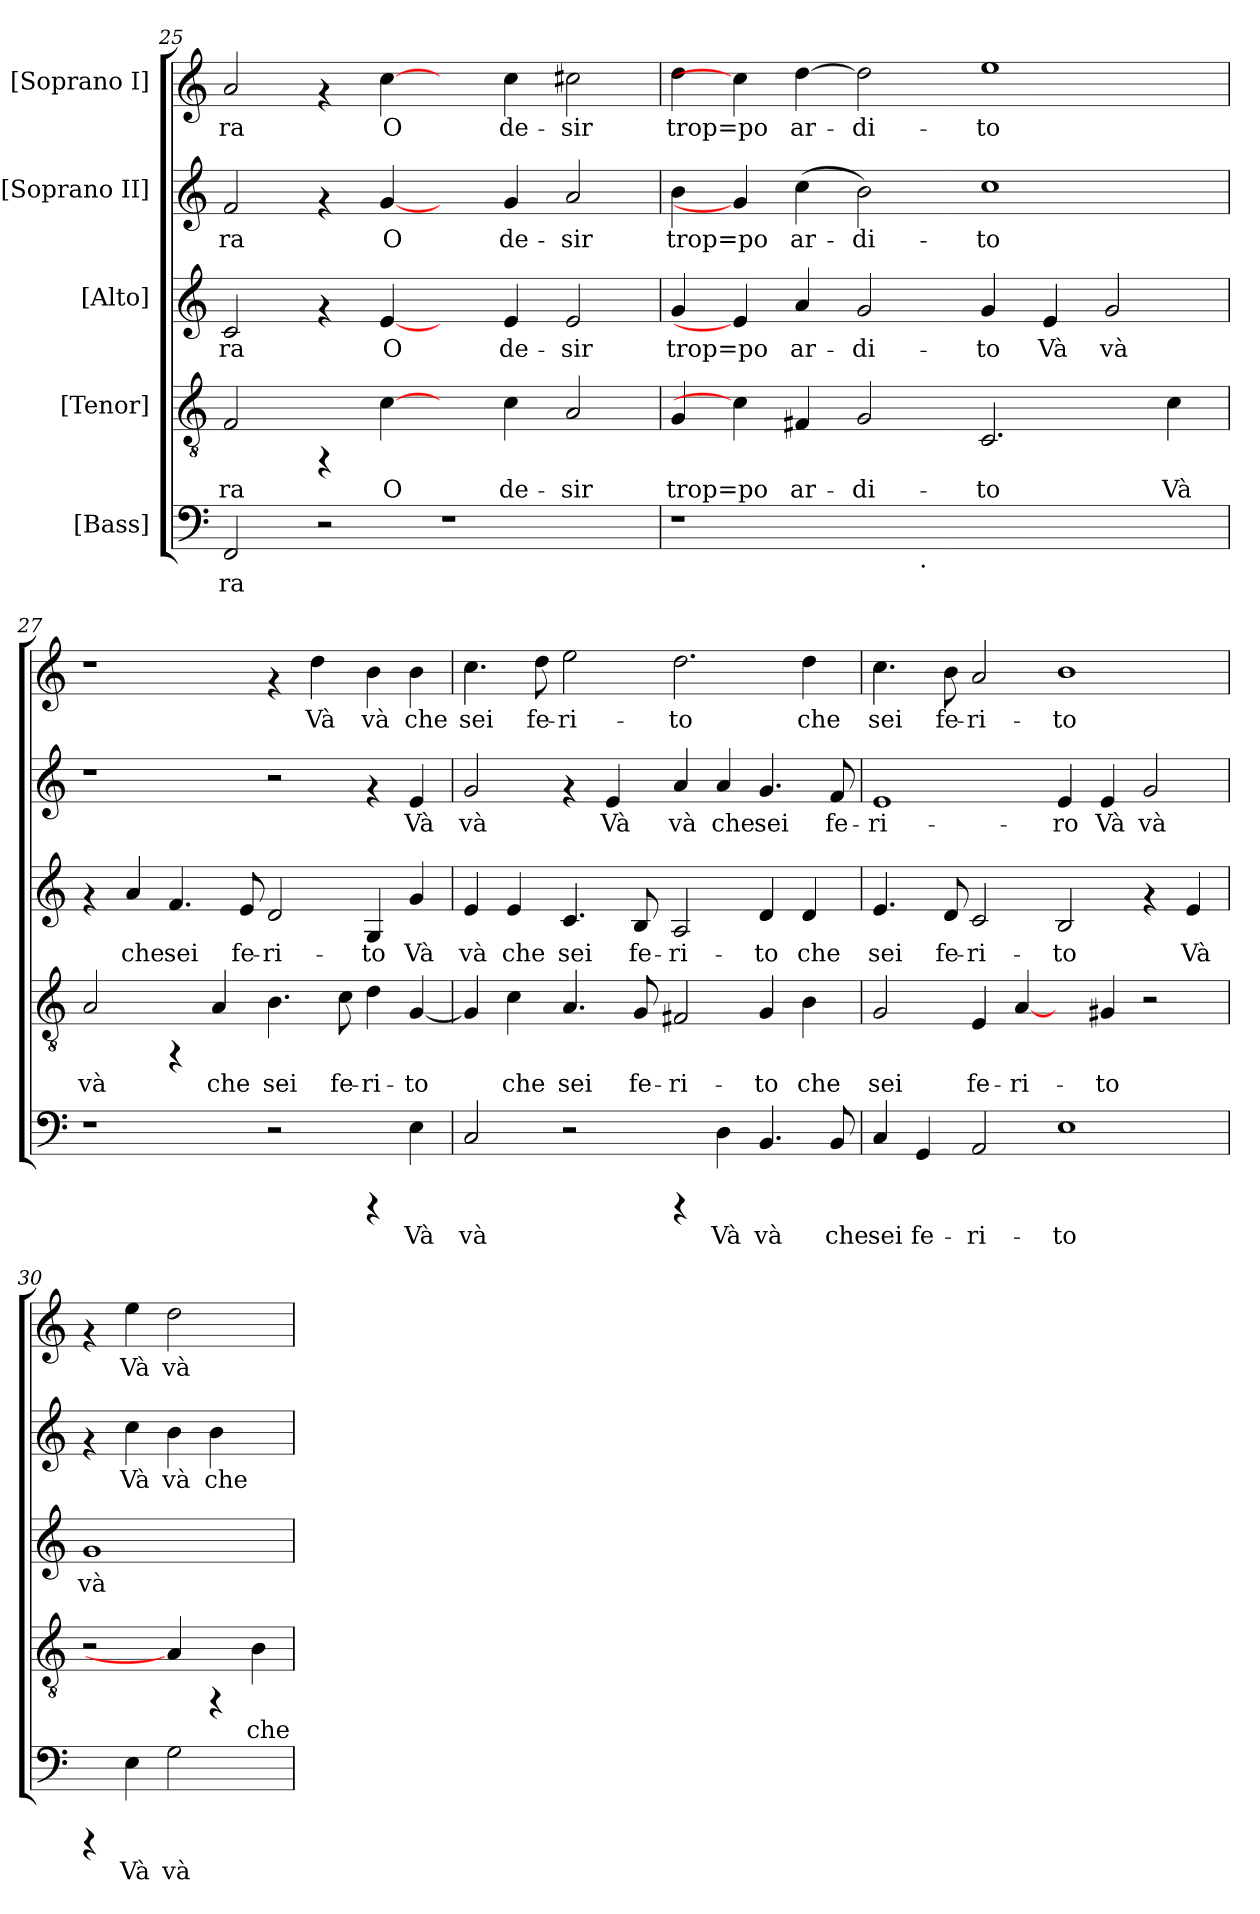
**kern	**text	**kern	**text	**kern	**text	**kern	**text	**kern	**text
*part5	*part5	*part4	*part4	*part3	*part3	*part2	*part2	*part1	*part1
*staff5	*staff5	*staff4	*staff4	*staff3	*staff3	*staff2	*staff2	*staff1	*staff1
*I"[Bass]	*	*I"[Tenor]	*	*I"[Alto]	*	*I"[Soprano II]	*	*I"[Soprano I]	*
*clefF4	*	*clefGv2	*	*clefG2	*	*clefG2	*	*clefG2	*
*k[]	*	*k[]	*	*k[]	*	*k[]	*	*k[]	*
*C:	*	*C:	*	*C:	*	*C:	*	*C:	*
=25	=25	=25	=25	=25	=25	=25	=25	=25	=25
!	!LO:LY:b:cj	!	!LO:LY:b:cj	!	!LO:LY:b:cj	!	!LO:LY:b:cj	!	!LO:LY:b:cj
2FF/	-ra	2F/	-ra	2c/	-ra	2f/	-ra	2a/	-ra
2r	.	4rFF	.	4rf	.	4rf	.	4rf	.
!	!	!	!LO:LY:b:cj	!	!LO:LY:b:cj	!	!LO:LY:b:cj	!	!LO:LY:b:cj
.	.	[4c\	O	[4e/	O	[4g/	O	[4cc\	O
1r	.	4ryy	.	4ryy	.	4ryy	.	4ryy	.
!	!	!	!LO:LY:b:cj	!	!LO:LY:b:cj	!	!LO:LY:b:cj	!	!LO:LY:b:cj
.	.	4c\	de-	4e/	de-	4g/	de-	4cc\	de-
!	!	!	!LO:LY:b:cj	!	!LO:LY:b:cj	!	!LO:LY:b:cj	!	!LO:LY:b:cj
.	.	2A/	-sir	2e/	-sir	2a/	-sir	2cc#X\	-sir
!!LO:PB:g=z
=26	=26	=26	=26	=26	=26	=26	=26	=26	=26
!	!	!	!LO:LY:b:cj	!	!LO:LY:b:cj	!	!LO:LY:b:cj	!	!LO:LY:b:cj
1r	.	4G/	trop=po	4g/	trop=po	4b\	trop=po	4dd\	trop=po
.	.	4c\]	.	4e/]	.	4g/]	.	4cc\]	.
!	!	!	!LO:LY:b:cj	!	!LO:LY:b:cj	!	!LO:LY:b:cj	!	!LO:LY:b:cj
.	.	4F#X/	ar-	4a/	ar-	(<4cc\	ar-	[<4dd\	ar-
!	!	!	!LO:LY:b:cj	!	!LO:LY:b:cj	!	!LO:LY:b:cj	!	!LO:LY:b:cj
.	.	2G/	-di-	2g/	-di-	2b\)	-di-	2dd\]	-di-
!LO:TX:b:t=.	!	!	!	!	!	!	!	!	!
1ryy	.	.	.	.	.	.	.	.	.
!	!	!	!LO:LY:b:cj	!	!LO:LY:b:cj	!	!LO:LY:b:cj	!	!LO:LY:b:cj
.	.	2.C/	-to	4g/	-to	1cc	-to	1ee	-to
!	!	!	!	!	!LO:LY:b:cj	!	!	!	!
.	.	.	.	4e/	Và	.	.	.	.
!	!	!	!	!	!LO:LY:b:cj	!	!	!	!
.	.	.	.	2g/	và	.	.	.	.
!	!	!	!LO:LY:b:cj	!	!	!	!	!	!
4ryy	.	4c\	Và	.	.	.	.	.	.
=27	=27	=27	=27	=27	=27	=27	=27	=27	=27
!	!	!	!LO:LY:b:cj	!	!	!	!	!	!
1r	.	2A/	và	4rf	.	1r	.	1r	.
!	!	!	!	!	!LO:LY:b:cj	!	!	!	!
.	.	.	.	4a/	che	.	.	.	.
!	!	!	!	!	!LO:LY:b:cj	!	!	!	!
.	.	4rFF	.	4.f/	sei	.	.	.	.
!	!	!	!LO:LY:b:cj	!	!	!	!	!	!
.	.	4A/	che	.	.	.	.	.	.
!	!	!	!	!	!LO:LY:b:cj	!	!	!	!
.	.	.	.	8e/	fe-	.	.	.	.
!	!	!	!LO:LY:b:cj	!	!LO:LY:b:cj	!	!	!	!
2r	.	4.B\	sei	2d/	-ri-	2r	.	4rf	.
!	!	!	!	!	!	!	!	!	!LO:LY:b:cj
.	.	.	.	.	.	.	.	4dd\	Và
!	!	!	!LO:LY:b:cj	!	!	!	!	!	!
.	.	8c\	fe-	.	.	.	.	.	.
!	!	!	!LO:LY:b:cj	!	!LO:LY:b:cj	!	!	!	!LO:LY:b:cj
4rCCC	.	4d\	-ri-	4G/	-to	4rf	.	4b\	và
!	!LO:LY:b:cj	!	!LO:LY:b:cj	!	!LO:LY:b:cj	!	!LO:LY:b:cj	!	!LO:LY:b:cj
4E\	Và	[<4G/	-to	4g/	Và	4e/	Và	4b\	che
=28	=28	=28	=28	=28	=28	=28	=28	=28	=28
!	!LO:LY:b:cj	!	!LO:LY:b:cj	!	!LO:LY:b:cj	!	!LO:LY:b:cj	!	!LO:LY:b:cj
2C/	và	4G/]	.	4e/	và	2g/	và	4.cc\	sei
!	!	!	!LO:LY:b:cj	!	!LO:LY:b:cj	!	!	!	!
.	.	4c\	che	4e/	che	.	.	.	.
!	!	!	!	!	!	!	!	!	!LO:LY:b:cj
.	.	.	.	.	.	.	.	8dd\	fe-
!	!	!	!LO:LY:b:cj	!	!LO:LY:b:cj	!	!	!	!LO:LY:b:cj
2r	.	4.A/	sei	4.c/	sei	4rf	.	2ee\	-ri-
!	!	!	!	!	!	!	!LO:LY:b:cj	!	!
.	.	.	.	.	.	4e/	Và	.	.
!	!	!	!LO:LY:b:cj	!	!LO:LY:b:cj	!	!	!	!
.	.	8G/	fe-	8B/	fe-	.	.	.	.
!	!	!	!LO:LY:b:cj	!	!LO:LY:b:cj	!	!LO:LY:b:cj	!	!LO:LY:b:cj
4rCCC	.	2F#X/	-ri-	2A/	-ri-	4a/	và	2.dd\	-to
!	!LO:LY:b:cj	!	!	!	!	!	!LO:LY:b:cj	!	!
4D\	Và	.	.	.	.	4a/	che	.	.
!	!LO:LY:b:cj	!	!LO:LY:b:cj	!	!LO:LY:b:cj	!	!LO:LY:b:cj	!	!
4.BB/	và	4G/	-to	4d/	-to	4.g/	sei	.	.
!	!	!	!LO:LY:b:cj	!	!LO:LY:b:cj	!	!	!	!LO:LY:b:cj
.	.	4B\	che	4d/	che	.	.	4dd\	che
!	!LO:LY:b:cj	!	!	!	!	!	!LO:LY:b:cj	!	!
8BB/	che	.	.	.	.	8f/	fe-	.	.
!!LO:PB:g=z
=29	=29	=29	=29	=29	=29	=29	=29	=29	=29
!	!LO:LY:b:cj	!	!LO:LY:b:cj	!	!LO:LY:b:cj	!	!LO:LY:b:cj	!	!LO:LY:b:cj
4C/	sei	2G/	sei	4.e/	sei	1e	-ri-	4.cc\	sei
!	!LO:LY:b:cj	!	!	!	!	!	!	!	!
4GG/	fe-	.	.	.	.	.	.	.	.
!	!	!	!	!	!LO:LY:b:cj	!	!	!	!LO:LY:b:cj
.	.	.	.	8d/	fe-	.	.	8b\	fe-
!	!LO:LY:b:cj	!	!LO:LY:b:cj	!	!LO:LY:b:cj	!	!	!	!LO:LY:b:cj
2AA/	-ri-	4E/	fe-	2c/	-ri-	.	.	2a/	-ri-
!	!	!	!LO:LY:b:cj	!	!	!	!	!	!
.	.	[4A/	-ri-	.	.	.	.	.	.
!	!LO:LY:b:cj	!	!	!	!LO:LY:b:cj	!	!LO:LY:b:cj	!	!LO:LY:b:cj
1E	-to	4ryy	.	2B/	-to	4e/	-ro	1b	-to
!	!	!	!LO:LY:b:cj	!	!	!	!LO:LY:b:cj	!	!
.	.	4G#X/	-to	.	.	4e/	Và	.	.
!	!	!	!	!	!	!	!LO:LY:b:cj	!	!
.	.	2r	.	4rf	.	2g/	và	.	.
!	!	!	!	!	!LO:LY:b:cj	!	!	!	!
.	.	.	.	4e/	Và	.	.	.	.
=30	=30	=30	=30	=30	=30	=30	=30	=30	=30
!	!	!	!	!	!LO:LY:b:cj	!	!	!	!
4rCCC	.	2r	.	1g	và	4rf	.	4rf	.
!	!LO:LY:b:cj	!	!	!	!	!	!LO:LY:b:cj	!	!LO:LY:b:cj
4E\	Và	.	.	.	.	4cc\	Và	4ee\	Và
!	!LO:LY:b:cj	!	!	!	!	!	!LO:LY:b:cj	!	!LO:LY:b:cj
2G\	và	4A/]	.	.	.	4b\	và	2dd\	và
!	!	!	!	!	!	!	!LO:LY:b:cj	!	!
.	.	4rFF	.	.	.	4b\	che	.	.
!	!	!	!LO:LY:b:cj	!	!	!	!	!	!
4ryy	.	4B\	che	4ryy	.	4ryy	.	4ryy	.
=	=	=	=	=	=	=	=	=	=
*-	*-	*-	*-	*-	*-	*-	*-	*-	*-
